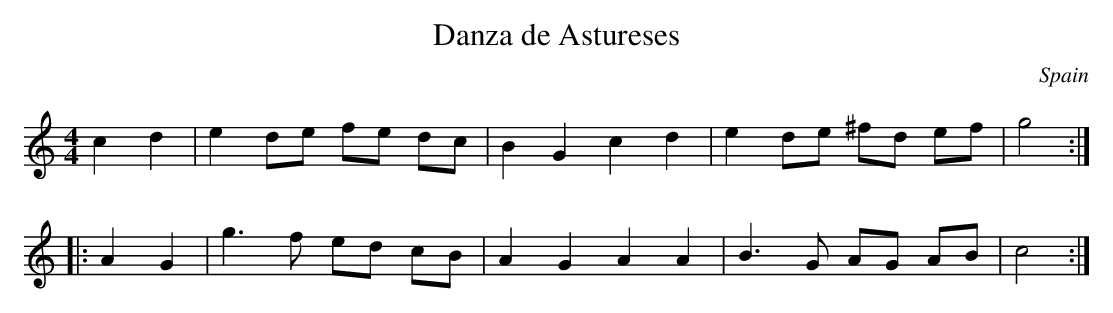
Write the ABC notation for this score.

X:1
T:Danza de Astureses
M:4/4
O:Spain
K:C major
c2d2|\
e2 de fe dc|B2 G2 c2 d2|e2 de ^fd ef|g4::
A2G2|\
g3f ed cB|A2G2 A2A2|B3G AG AB|c4:|
